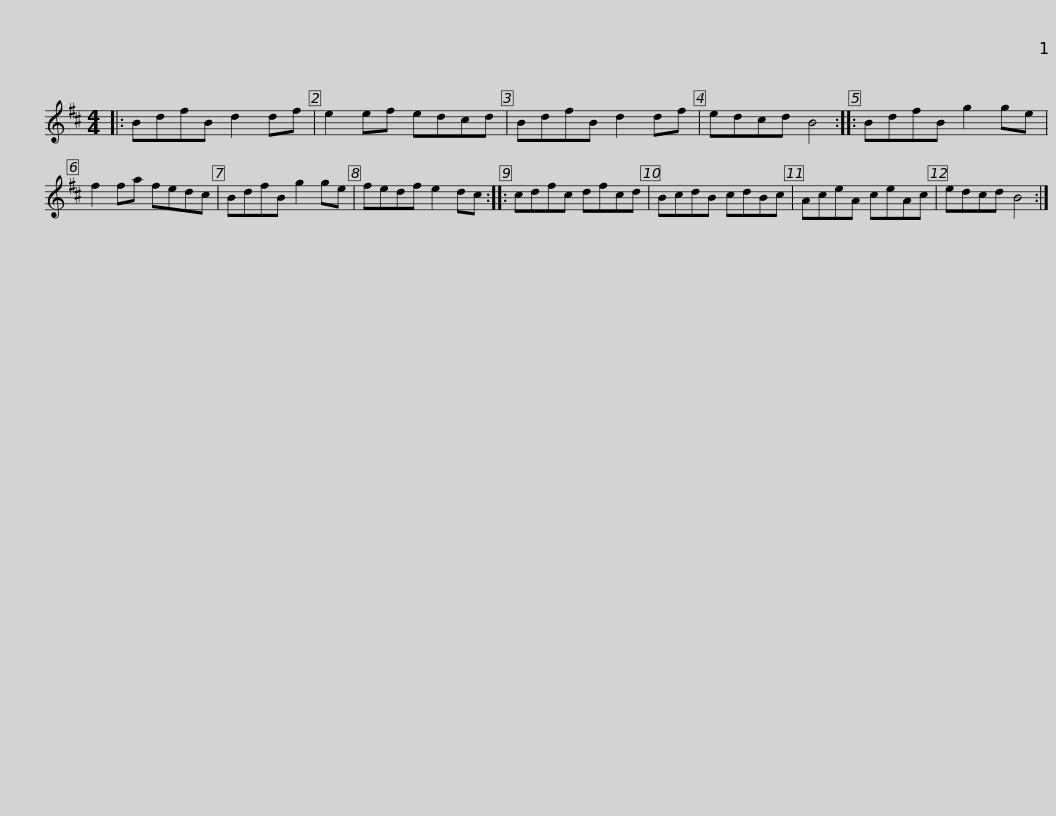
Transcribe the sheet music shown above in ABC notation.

X:1
L:1/8
M:4/4
I:linebreak $
K:Bmin
V:1 treble
V:1
|: BdfB d2 df | e2 ef edcd | BdfB d2 df | edcd B4 :: BdfB g2 ge | %5
 f2 fa fedc |$ BdfB g2 ge | fedf e2 dc :: cdfc dfcd | BcdB cdBc | %10
 AceA ceAc | edcd B4 :| %12
